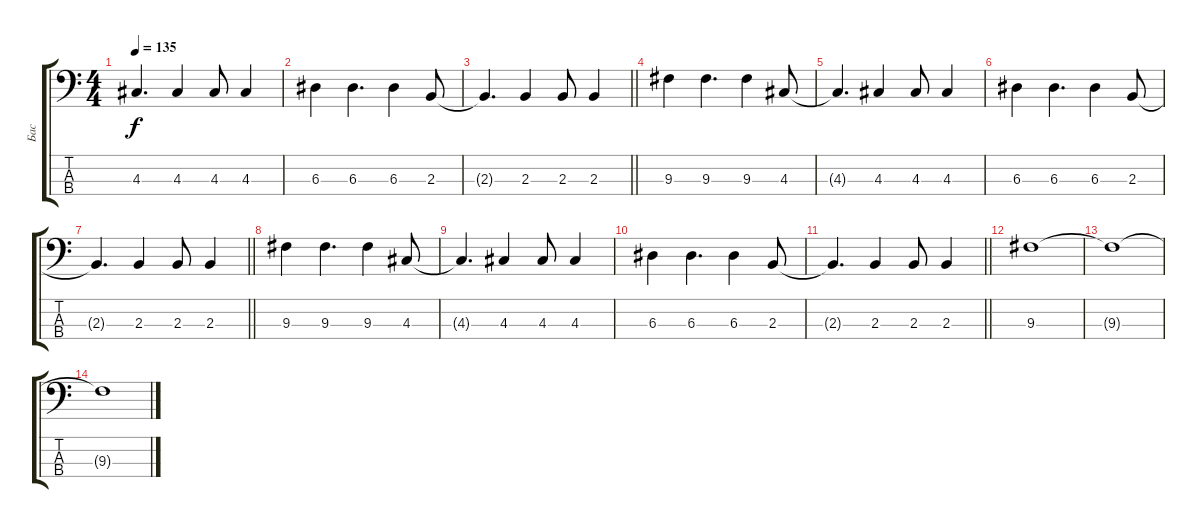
\track ("Бас" "Бас") {instrument electricbasspick}
\staff {score tabs}
\tuning (G2 D2 A1 E1) {hide}
\ts (4 4)
\tempo 135
\clef f4
\ks c
4.3{t}.4{d dy f} 4.3.4 4.3.8 4.3.4 |
6.3.4 6.3.4{d} 6.3.4 2.3.8 |
\barLineRight lightlight
2.3{t}.4{d} 2.3.4 2.3.8 2.3.4 |
9.3.4 9.3.4{d} 9.3.4 4.3.8 |
4.3{t}.4{d} 4.3.4 4.3.8 4.3.4 |
6.3.4 6.3.4{d} 6.3.4 2.3.8 |
\barLineRight lightlight
2.3{t}.4{d} 2.3.4 2.3.8 2.3.4 |
9.3.4 9.3.4{d} 9.3.4 4.3.8 |
4.3{t}.4{d} 4.3.4 4.3.8 4.3.4 |
6.3.4 6.3.4{d} 6.3.4 2.3.8 |
\barLineRight lightlight
2.3{t}.4{d} 2.3.4 2.3.8 2.3.4 |
9.3.1 |
9.3{t}.1 |
9.3{t}.1
